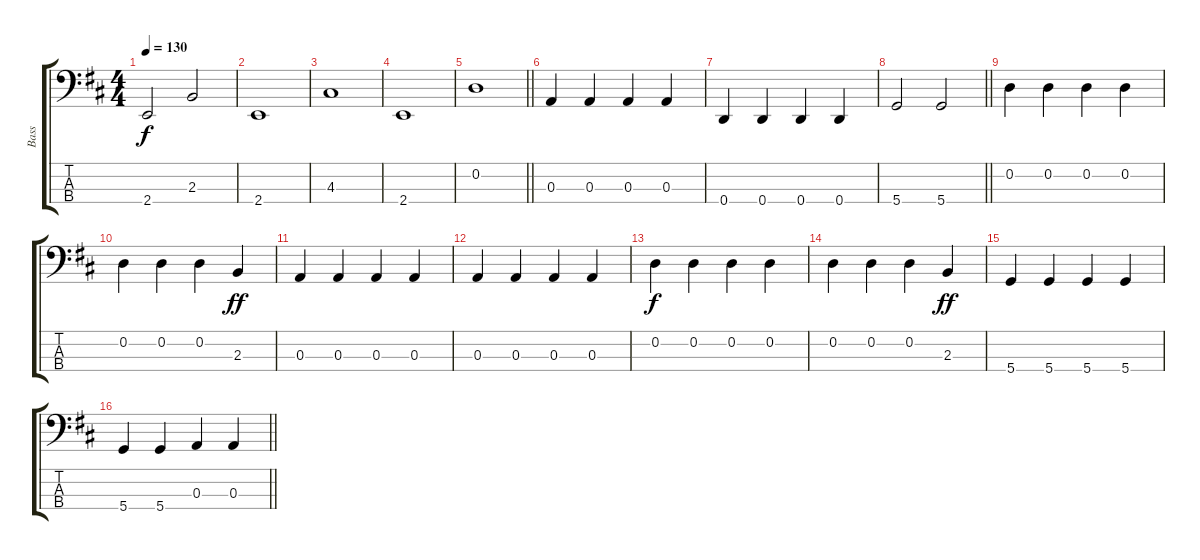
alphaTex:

\track ("Bass" "Bass") {instrument electricbassfinger}
\staff {score tabs}
\tuning (G2 D2 A1 D1) {hide}
\ts (4 4)
\tempo 130
\clef f4
\ks d
2.4.2{dy f} 2.3.2 |
2.4.1 |
4.3.1 |
2.4.1 |
\barLineRight lightlight
0.2.1 |
0.3.4 0.3.4 0.3.4 0.3.4 |
0.4.4 0.4.4 0.4.4 0.4.4 |
\barLineRight lightlight
5.4.2 5.4.2 |
0.2.4 0.2.4 0.2.4 0.2.4 |
0.2.4 0.2.4 0.2.4 2.3.4{dy ff} |
0.3.4 0.3.4 0.3.4 0.3.4 |
0.3.4 0.3.4 0.3.4 0.3.4 |
0.2.4{dy f} 0.2.4 0.2.4 0.2.4 |
0.2.4 0.2.4 0.2.4 2.3.4{dy ff} |
5.4.4 5.4.4 5.4.4 5.4.4 |
\barLineRight lightlight
5.4.4 5.4.4 0.3.4 0.3.4
